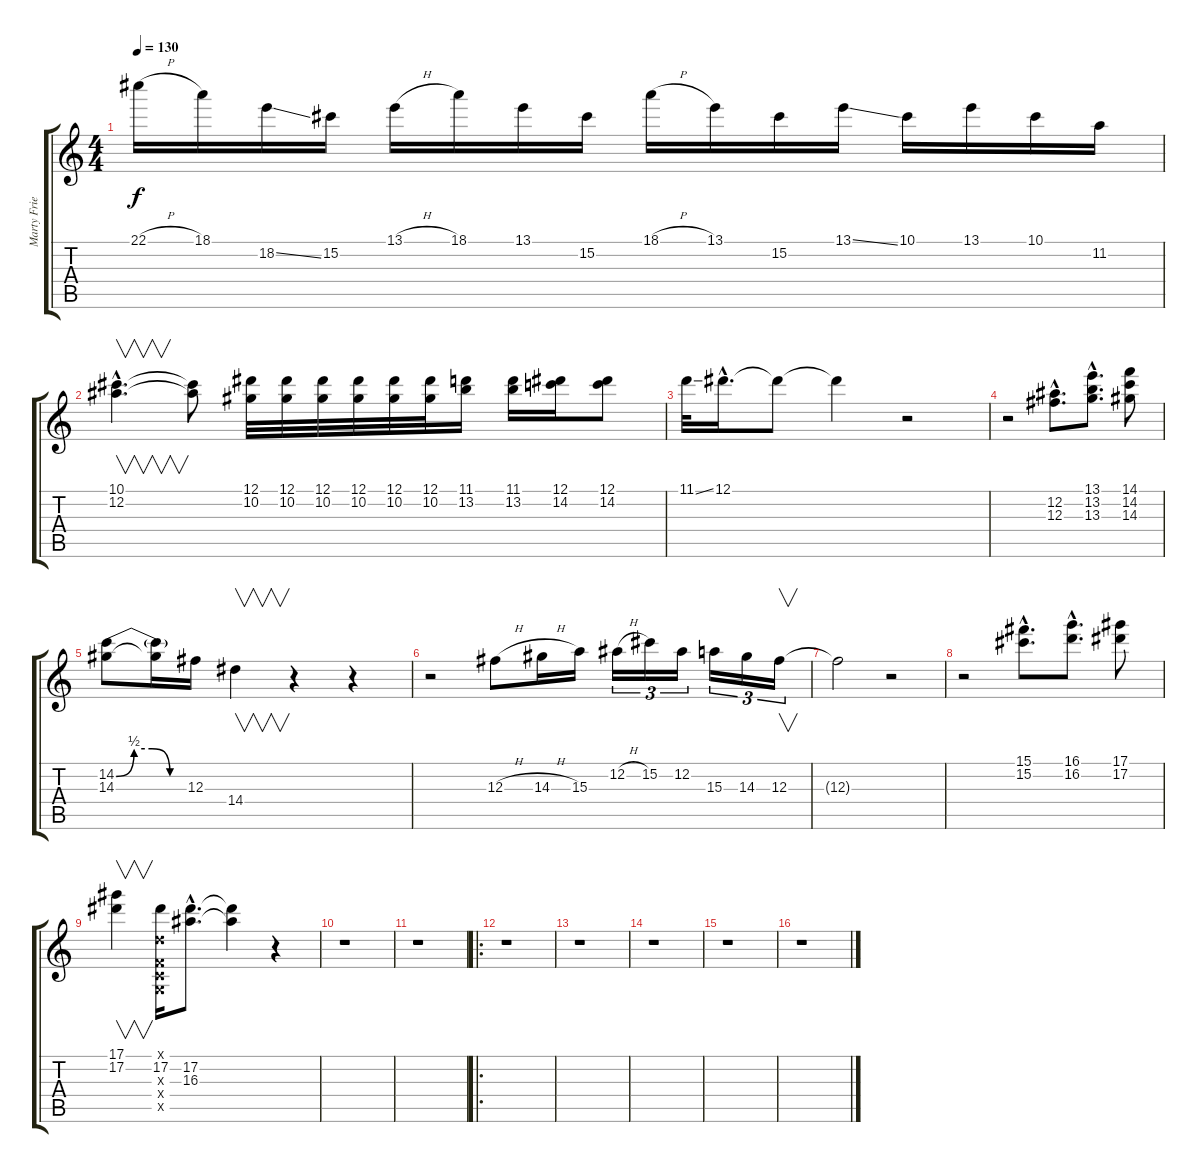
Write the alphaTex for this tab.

\track ("Marty Friedman Solo" "Marty Frie") {instrument distortionguitar}
\staff {score tabs}
\tuning (Eb4 Bb3 Gb3 Db3 Ab2 Eb2) {hide}
\ts (4 4)
\tempo 130
\clef g2
\ks c
22.1{h}.16{dy f} 18.1.16 18.2{ss}.16 15.2.16 13.1{h}.16 18.1.16 13.1.16 15.2.16 18.1{h}.16 13.1.16 15.2.16 13.1{ss}.16 10.1.16 13.1.16 10.1.16 11.2.16 |
(10.1{hac} 12.2{hac}).4{v d} (10.1{t} 12.2{t}).8 (12.1 10.2).32 (12.1 10.2).32 (12.1 10.2).32 (12.1 10.2).32 (12.1 10.2).32 (12.1 10.2).32 (11.1 13.2).16 (11.1 13.2).16 (12.1 14.2).16 (12.1 14.2).8 |
11.1{ss}.32 12.1{hac}.16{d} 12.1{t}.8 12.1{t}.4 r.2 |
r.2 (12.2{hac} 12.3{hac}).8{d} (13.1{hac} 13.2{hac} 13.3{hac}).8{d} (14.1 14.2 14.3).8 |
(14.2{be (custom 0 0 15 2 30 2 45 0 60 0)} 14.3).8 (14.2{t} 14.3{t}).16 12.3.16 14.4.4{v} r.4 r.4 |
r.2 12.3{h}.8 14.3{h}.16 15.3.16 12.2{h}.16{tu (3 2)} 15.2.16{tu (3 2)} 12.2.16{tu (3 2)} 15.3.16{tu (3 2)} 14.3.16{tu (3 2)} 12.3.16{v tu (3 2)} |
12.3{t}.2 r.2 |
r.2 (15.1{hac} 15.2{hac}).8{d} (16.1{hac} 16.2{hac}).8{d} (17.1 17.2).8 |
(17.1 17.2).4{v} (-1.1{x} 17.2 -1.3{x} -1.4{x} -1.5{x}).16 (17.2{hac} 16.3{hac}).8{d} (17.2{t} 16.3{t}).4 r.4 |
r.1 |
r.1 |
\ro
r.1 |
r.1 |
r.1 |
r.1 |
r.1
